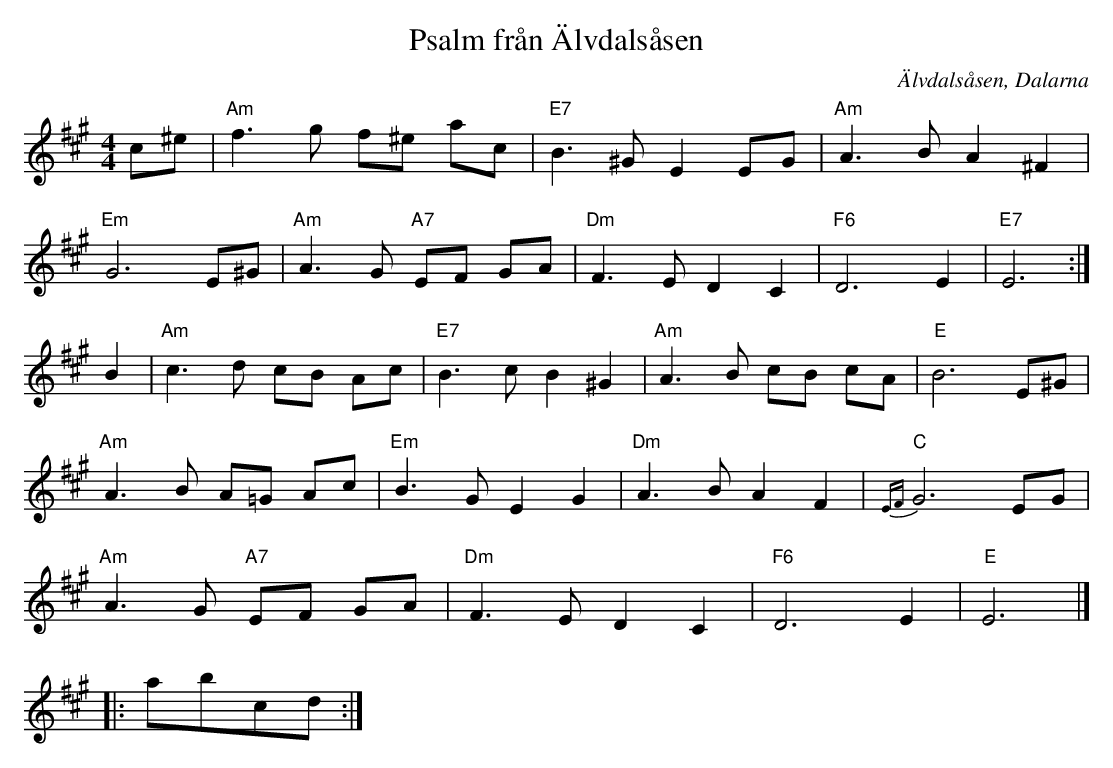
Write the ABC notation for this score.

X:1
T:Psalm från Älvdalsåsen
O:Älvdalsåsen, Dalarna
M:4/4
L:1/8
K:A
c^e | "Am" f3g f^e ac | "E7" B3 ^G E2EG | "Am" A3BA2^F2 |
"Em" G6E^G | "Am" A3G "A7" EF GA | "Dm" F3ED2C2 | "F6" D6E2 | "E7" E6 :|]
B2 | "Am" c3d cB Ac | "E7" B3cB2^G2 | "Am" A3B cB cA | "E" B6E^G |
"Am" A3B A=G Ac| "Em" B3G E2G2| "Dm" A3BA2 F2| "C" {EF}G6EG|
"Am" A3G "A7" EF GA | "Dm" F3ED2C2 | "F6" D6E2 | "E" E6 |]
|: abcd :|
